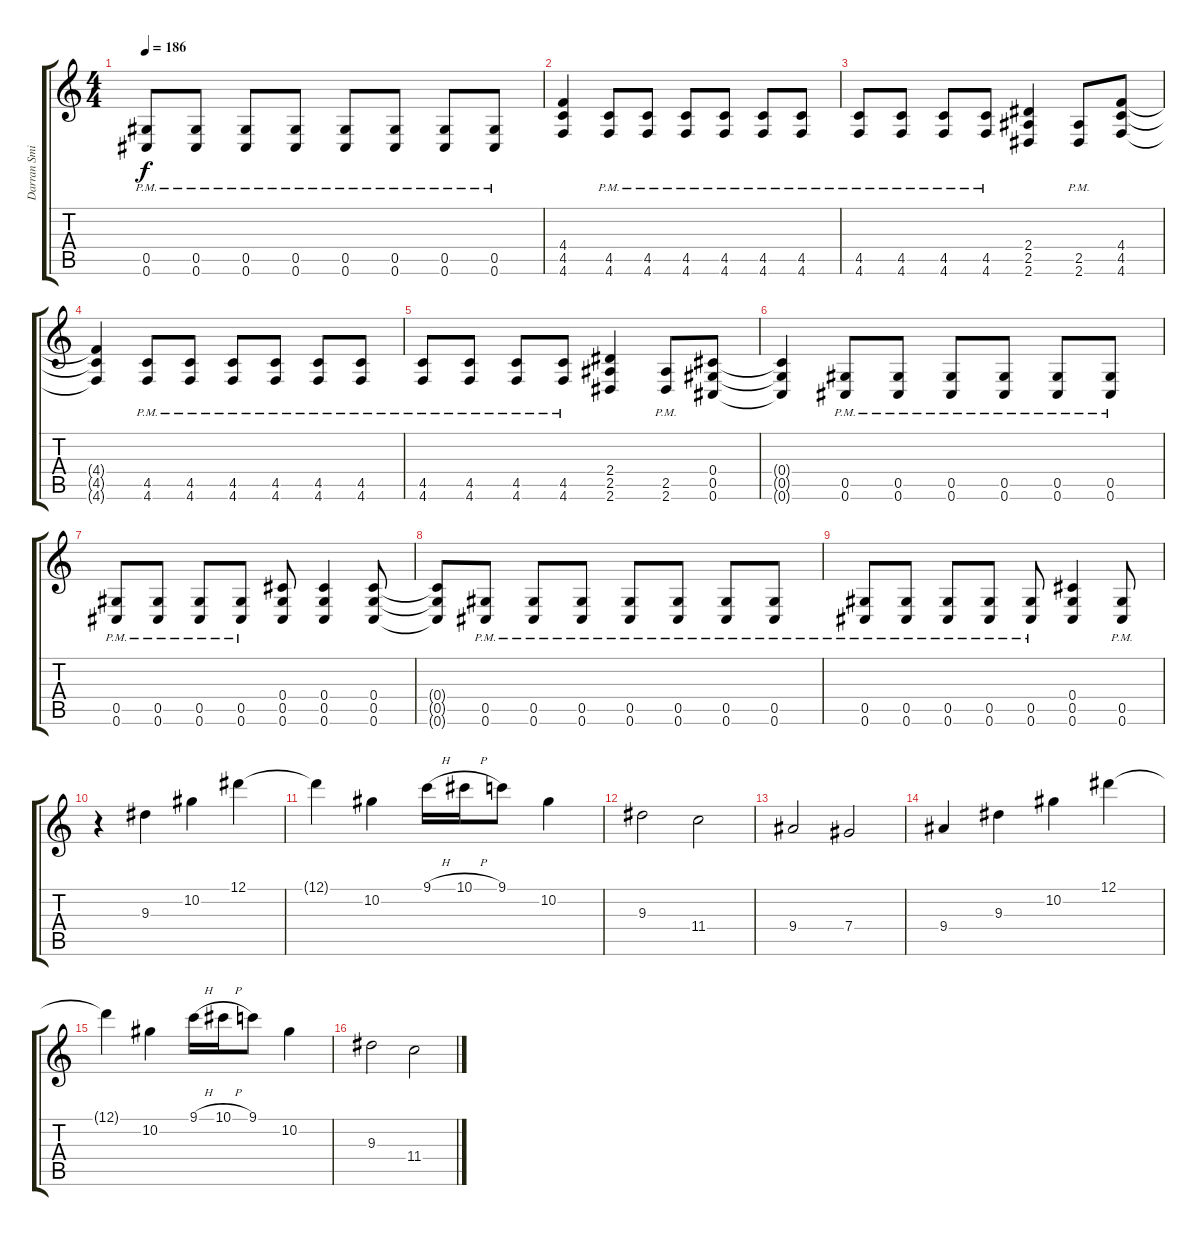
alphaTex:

\track ("Darran Smith" "Darran Smi") {instrument distortionguitar}
\staff {score tabs}
\tuning (Eb4 Bb3 Gb3 Db3 Ab2 Db2) {hide}
\ts (4 4)
\tempo 186
\clef g2
\ks c
(0.5{pm} 0.6{pm}).8{dy f} (0.5{pm} 0.6{pm}).8 (0.5{pm} 0.6{pm}).8 (0.5{pm} 0.6{pm}).8 (0.5{pm} 0.6{pm}).8 (0.5{pm} 0.6{pm}).8 (0.5{pm} 0.6{pm}).8 (0.5{pm} 0.6{pm}).8 |
(4.4 4.5 4.6).4 (4.5{pm} 4.6{pm}).8 (4.5{pm} 4.6{pm}).8 (4.5{pm} 4.6{pm}).8 (4.5{pm} 4.6{pm}).8 (4.5{pm} 4.6{pm}).8 (4.5{pm} 4.6{pm}).8 |
(4.5{pm} 4.6{pm}).8 (4.5{pm} 4.6{pm}).8 (4.5{pm} 4.6{pm}).8 (4.5{pm} 4.6{pm}).8 (2.4 2.5 2.6).4 (2.5{pm} 2.6{pm}).8 (4.4 4.5 4.6).8 |
(4.4{t} 4.5{t} 4.6{t}).4 (4.5{pm} 4.6{pm}).8 (4.5{pm} 4.6{pm}).8 (4.5{pm} 4.6{pm}).8 (4.5{pm} 4.6{pm}).8 (4.5{pm} 4.6{pm}).8 (4.5{pm} 4.6{pm}).8 |
(4.5{pm} 4.6{pm}).8 (4.5{pm} 4.6{pm}).8 (4.5{pm} 4.6{pm}).8 (4.5{pm} 4.6{pm}).8 (2.4 2.5 2.6).4 (2.5{pm} 2.6{pm}).8 (0.4 0.5 0.6).8 |
(0.4{t} 0.5{t} 0.6{t}).4 (0.5{pm} 0.6{pm}).8 (0.5{pm} 0.6{pm}).8 (0.5{pm} 0.6{pm}).8 (0.5{pm} 0.6{pm}).8 (0.5{pm} 0.6{pm}).8 (0.5{pm} 0.6{pm}).8 |
(0.5{pm} 0.6{pm}).8 (0.5{pm} 0.6{pm}).8 (0.5{pm} 0.6{pm}).8 (0.5{pm} 0.6{pm}).8 (0.4 0.5 0.6).8 (0.4 0.5 0.6).4 (0.4 0.5 0.6).8 |
(0.4{t} 0.5{t} 0.6{t}).8 (0.5{pm} 0.6{pm}).8 (0.5{pm} 0.6{pm}).8 (0.5{pm} 0.6{pm}).8 (0.5{pm} 0.6{pm}).8 (0.5{pm} 0.6{pm}).8 (0.5{pm} 0.6{pm}).8 (0.5{pm} 0.6{pm}).8 |
(0.5{pm} 0.6{pm}).8 (0.5{pm} 0.6{pm}).8 (0.5{pm} 0.6{pm}).8 (0.5{pm} 0.6{pm}).8 (0.5{pm} 0.6{pm}).8 (0.4 0.5 0.6).4 (0.5{pm} 0.6{pm}).8 |
r.4 9.3.4 10.2.4 12.1.4 |
12.1{t}.4 10.2.4 9.1{h}.16 10.1{h}.16 9.1.8 10.2.4 |
9.3.2 11.4.2 |
9.4.2 7.4.2 |
9.4.4 9.3.4 10.2.4 12.1.4 |
12.1{t}.4 10.2.4 9.1{h}.16 10.1{h}.16 9.1.8 10.2.4 |
9.3.2 11.4.2
